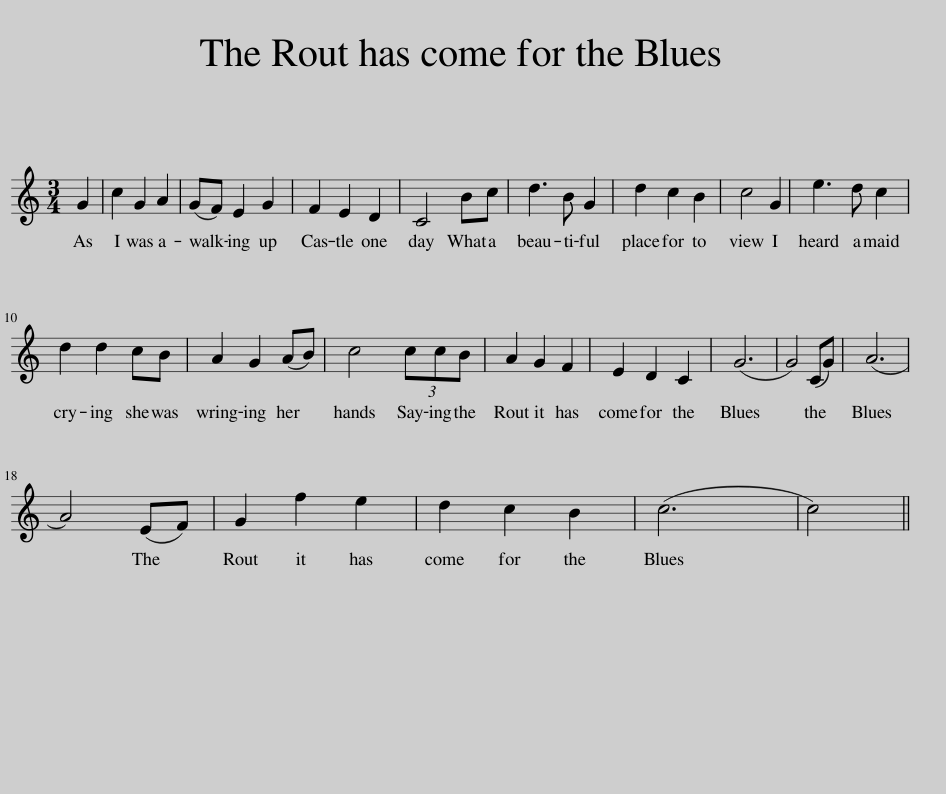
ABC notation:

X:1
L:1/8
M:3/4
I:linebreak $
K:C
V:1 treble
V:1
 G2 | c2 G2 A2 | (GF) E2 G2 | F2 E2 D2 | C4 Bc | %5
 d3 B G2 | d2 c2 B2 | c4 G2 | e3 d c2 |$ d2 d2 cB | %10
 A2 G2 (AB) | c4 (3ccB | A2 G2 F2 | E2 D2 C2 | (G6 | %15
 G4) (CG) | (A6 |$ A4) (EF) | G2 f2 e2 | d2 c2 B2 | %20
 (c6 | c4) || %22
